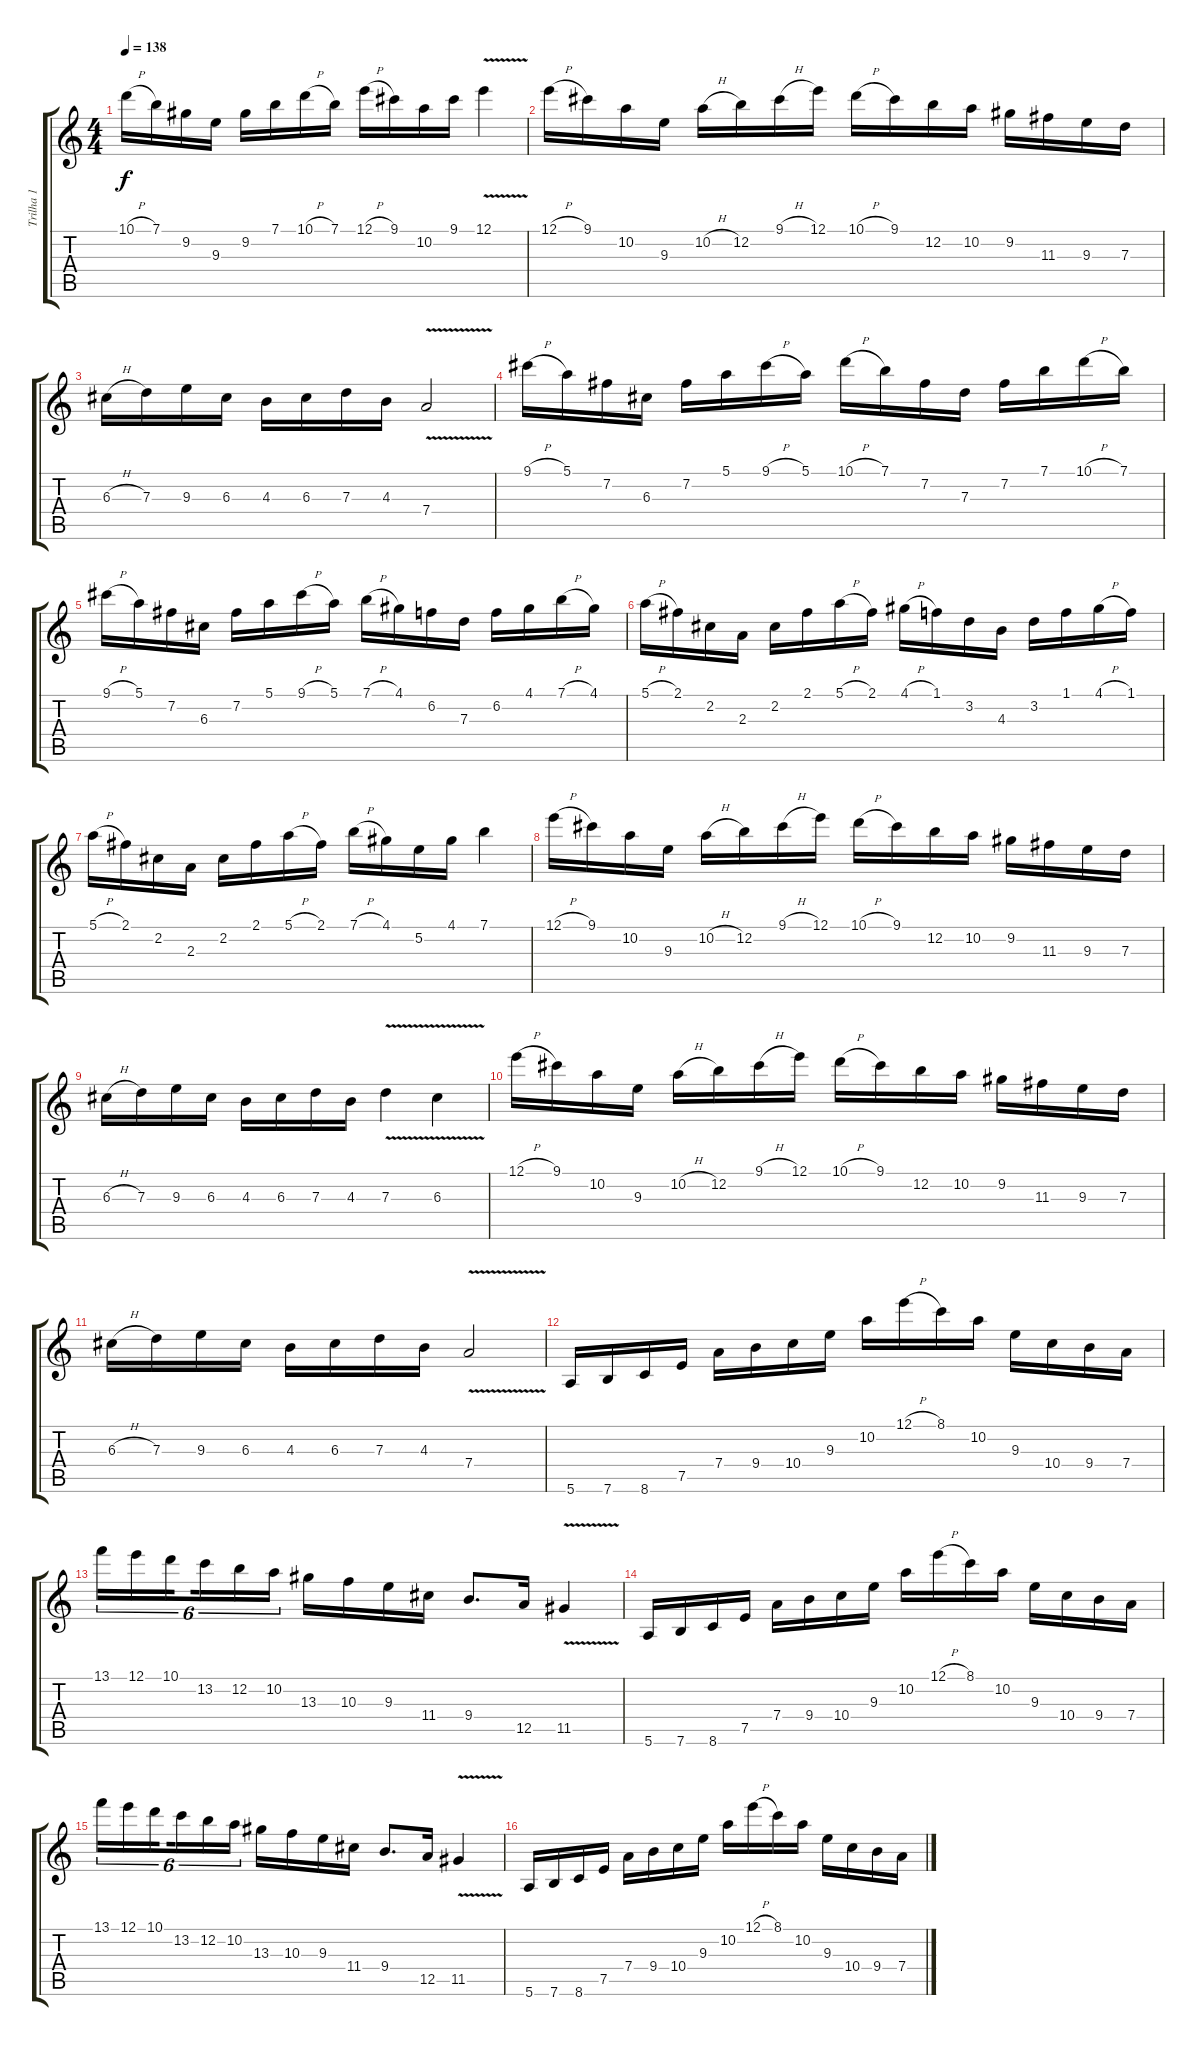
\track ("Trilha 1" "Trilha 1") {instrument overdrivenguitar}
\staff {score tabs}
\tuning (E4 B3 G3 D3 A2 E2) {hide}
\ts (4 4)
\tempo 138
\clef g2
\ks c
10.1{h}.16{dy f} 7.1.16 9.2.16 9.3.16 9.2.16 7.1.16 10.1{h}.16 7.1.16 12.1{h}.16 9.1.16 10.2.16 9.1.16 12.1{v}.4 |
12.1{h}.16 9.1.16 10.2.16 9.3.16 10.2{h}.16 12.2.16 9.1{h}.16 12.1.16 10.1{h}.16 9.1.16 12.2.16 10.2.16 9.2.16 11.3.16 9.3.16 7.3.16 |
6.3{h}.16 7.3.16 9.3.16 6.3.16 4.3.16 6.3.16 7.3.16 4.3.16 7.4{v}.2 |
9.1{h}.16 5.1.16 7.2.16 6.3.16 7.2.16 5.1.16 9.1{h}.16 5.1.16 10.1{h}.16 7.1.16 7.2.16 7.3.16 7.2.16 7.1.16 10.1{h}.16 7.1.16 |
9.1{h}.16 5.1.16 7.2.16 6.3.16 7.2.16 5.1.16 9.1{h}.16 5.1.16 7.1{h}.16 4.1.16 6.2.16 7.3.16 6.2.16 4.1.16 7.1{h}.16 4.1.16 |
5.1{h}.16 2.1.16 2.2.16 2.3.16 2.2.16 2.1.16 5.1{h}.16 2.1.16 4.1{h}.16 1.1.16 3.2.16 4.3.16 3.2.16 1.1.16 4.1{h}.16 1.1.16 |
5.1{h}.16 2.1.16 2.2.16 2.3.16 2.2.16 2.1.16 5.1{h}.16 2.1.16 7.1{h}.16 4.1.16 5.2.16 4.1.16 7.1.4 |
12.1{h}.16 9.1.16 10.2.16 9.3.16 10.2{h}.16 12.2.16 9.1{h}.16 12.1.16 10.1{h}.16 9.1.16 12.2.16 10.2.16 9.2.16 11.3.16 9.3.16 7.3.16 |
6.3{h}.16 7.3.16 9.3.16 6.3.16 4.3.16 6.3.16 7.3.16 4.3.16 7.3{v}.4 6.3{v}.4 |
12.1{h}.16 9.1.16 10.2.16 9.3.16 10.2{h}.16 12.2.16 9.1{h}.16 12.1.16 10.1{h}.16 9.1.16 12.2.16 10.2.16 9.2.16 11.3.16 9.3.16 7.3.16 |
6.3{h}.16 7.3.16 9.3.16 6.3.16 4.3.16 6.3.16 7.3.16 4.3.16 7.4{v}.2 |
5.6.16 7.6.16 8.6.16 7.5.16 7.4.16 9.4.16 10.4.16 9.3.16 10.2.16 12.1{h}.16 8.1.16 10.2.16 9.3.16 10.4.16 9.4.16 7.4.16 |
13.1.16{tu (6 4)} 12.1.16{tu (6 4)} 10.1.16{tu (6 4) beam splitsecondary} 13.2.16{tu (6 4)} 12.2.16{tu (6 4)} 10.2.16{tu (6 4)} 13.3.16 10.3.16 9.3.16 11.4.16 9.4.8{d} 12.5.16 11.5{v}.4 |
5.6.16 7.6.16 8.6.16 7.5.16 7.4.16 9.4.16 10.4.16 9.3.16 10.2.16 12.1{h}.16 8.1.16 10.2.16 9.3.16 10.4.16 9.4.16 7.4.16 |
13.1.16{tu (6 4)} 12.1.16{tu (6 4)} 10.1.16{tu (6 4) beam splitsecondary} 13.2.16{tu (6 4)} 12.2.16{tu (6 4)} 10.2.16{tu (6 4)} 13.3.16 10.3.16 9.3.16 11.4.16 9.4.8{d} 12.5.16 11.5{v}.4 |
5.6.16 7.6.16 8.6.16 7.5.16 7.4.16 9.4.16 10.4.16 9.3.16 10.2.16 12.1{h}.16 8.1.16 10.2.16 9.3.16 10.4.16 9.4.16 7.4.16
